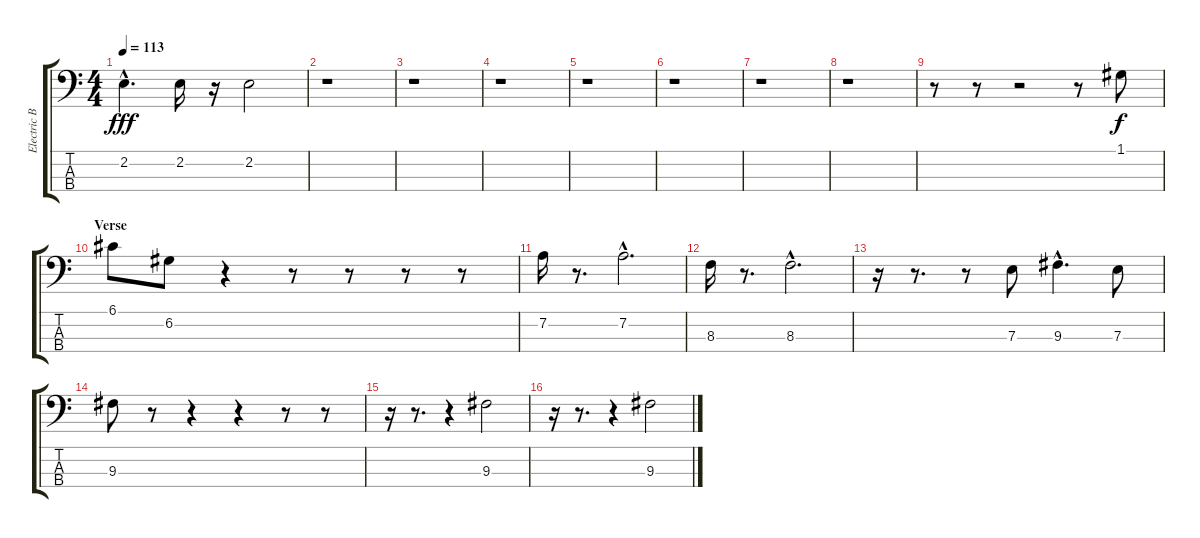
\track ("Electric Bass" "Electric B") {instrument electricbassfinger}
\staff {score tabs}
\tuning (G2 D2 A1 E1) {hide}
\ts (4 4)
\tempo 113
\clef f4
\ks c
2.2{hac}.4{d dy fff} 2.2.16 r.16 2.2.2 |
r.1 |
r.1 |
r.1 |
r.1 |
r.1 |
r.1 |
r.1 |
r.8 r.8 r.2 r.8 1.1.8{dy f} |
\section ("" "Verse")
6.1.8 6.2.8 r.4 r.8 r.8 r.8 r.8 |
7.2.16 r.8{d} 7.2{hac}.2{d} |
8.3.16 r.8{d} 8.3{hac}.2{d} |
r.16 r.8{d} r.8 7.3.8 9.3{hac}.4{d} 7.3.8 |
9.3.8 r.8 r.4 r.4 r.8 r.8 |
r.16 r.8{d} r.4 9.3.2 |
r.16 r.8{d} r.4 9.3.2
